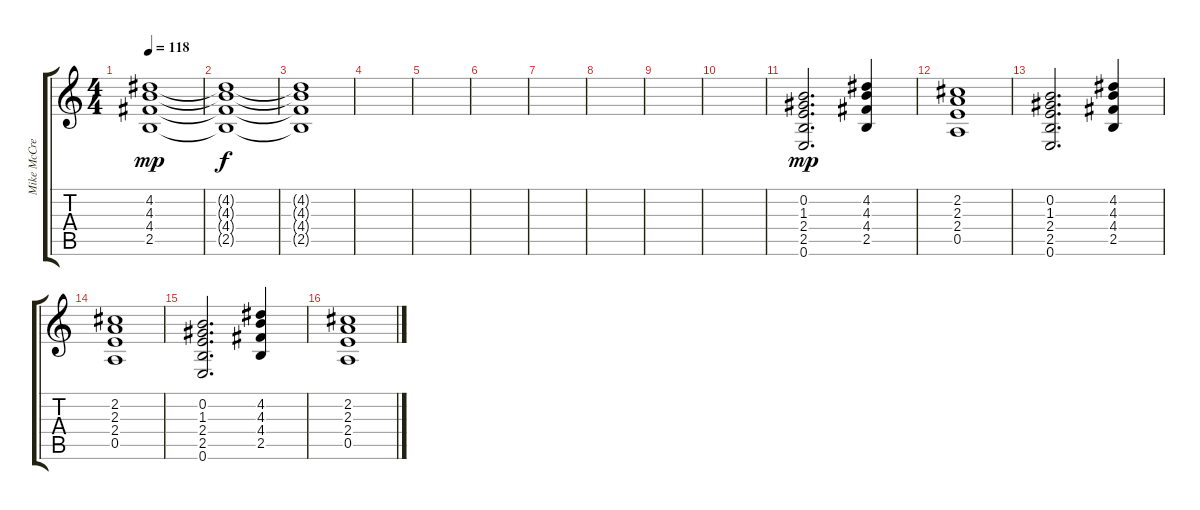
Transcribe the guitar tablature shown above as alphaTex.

\track ("Mike McCready" "Mike McCre") {instrument distortionguitar}
\staff {score tabs}
\tuning (E4 B3 G3 D3 A2 E2) {hide}
\ts (4 4)
\tempo 118
\clef g2
\ks c
(4.2 4.3 4.4 2.5).1{dy mp volume 0} |
(4.2{t} 4.3{t} 4.4{t} 2.5{t}).1{dy f} |
(4.2{t} 4.3{t} 4.4{t} 2.5{t}).1 |
|
|
|
|
|
|
|
(0.2 1.3 2.4 2.5 0.6).2{d dy mp volume 14} (4.2 4.3 4.4 2.5).4 |
(2.2 2.3 2.4 0.5).1 |
(0.2 1.3 2.4 2.5 0.6).2{d} (4.2 4.3 4.4 2.5).4 |
(2.2 2.3 2.4 0.5).1 |
(0.2 1.3 2.4 2.5 0.6).2{d} (4.2 4.3 4.4 2.5).4 |
(2.2 2.3 2.4 0.5).1
